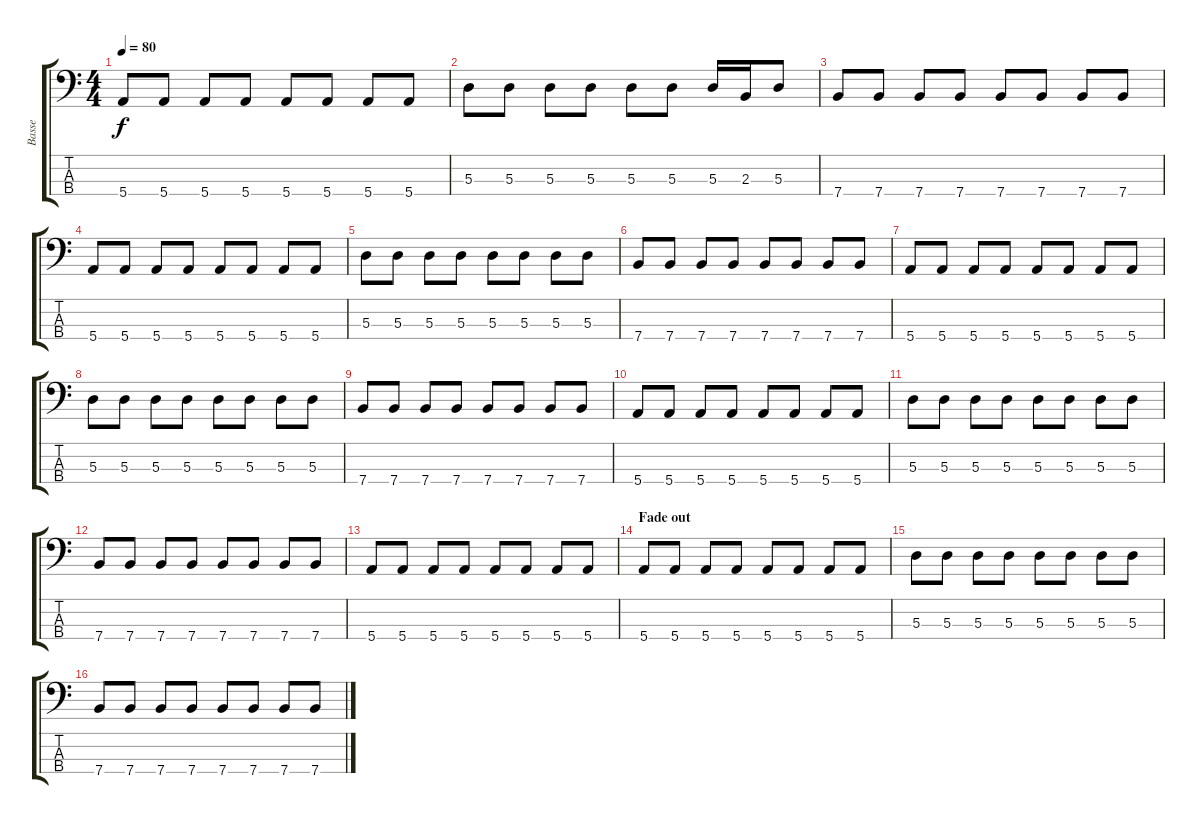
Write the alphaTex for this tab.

\track ("Basse" "Basse") {instrument electricbasspick}
\staff {score tabs}
\tuning (G2 D2 A1 E1) {hide}
\ts (4 4)
\tempo 80
\clef f4
\ks c
5.4.8{dy f} 5.4.8 5.4.8 5.4.8 5.4.8 5.4.8 5.4.8 5.4.8 |
5.3.8 5.3.8 5.3.8 5.3.8 5.3.8 5.3.8 5.3.16 2.3.16 5.3.8 |
7.4.8 7.4.8 7.4.8 7.4.8 7.4.8 7.4.8 7.4.8 7.4.8 |
5.4.8 5.4.8 5.4.8 5.4.8 5.4.8 5.4.8 5.4.8 5.4.8 |
5.3.8 5.3.8 5.3.8 5.3.8 5.3.8 5.3.8 5.3.8 5.3.8 |
7.4.8 7.4.8 7.4.8 7.4.8 7.4.8 7.4.8 7.4.8 7.4.8 |
5.4.8 5.4.8 5.4.8 5.4.8 5.4.8 5.4.8 5.4.8 5.4.8 |
5.3.8 5.3.8 5.3.8 5.3.8 5.3.8 5.3.8 5.3.8 5.3.8 |
7.4.8 7.4.8 7.4.8 7.4.8 7.4.8 7.4.8 7.4.8 7.4.8 |
5.4.8 5.4.8 5.4.8 5.4.8 5.4.8 5.4.8 5.4.8 5.4.8 |
5.3.8 5.3.8 5.3.8 5.3.8 5.3.8 5.3.8 5.3.8 5.3.8 |
7.4.8 7.4.8 7.4.8 7.4.8 7.4.8 7.4.8 7.4.8 7.4.8 |
5.4.8 5.4.8 5.4.8 5.4.8 5.4.8 5.4.8 5.4.8 5.4.8 |
\section ("" "Fade out")
5.4.8{volume 0} 5.4.8 5.4.8 5.4.8 5.4.8 5.4.8 5.4.8 5.4.8 |
5.3.8 5.3.8 5.3.8 5.3.8 5.3.8 5.3.8 5.3.8 5.3.8 |
7.4.8 7.4.8 7.4.8 7.4.8 7.4.8 7.4.8 7.4.8 7.4.8
